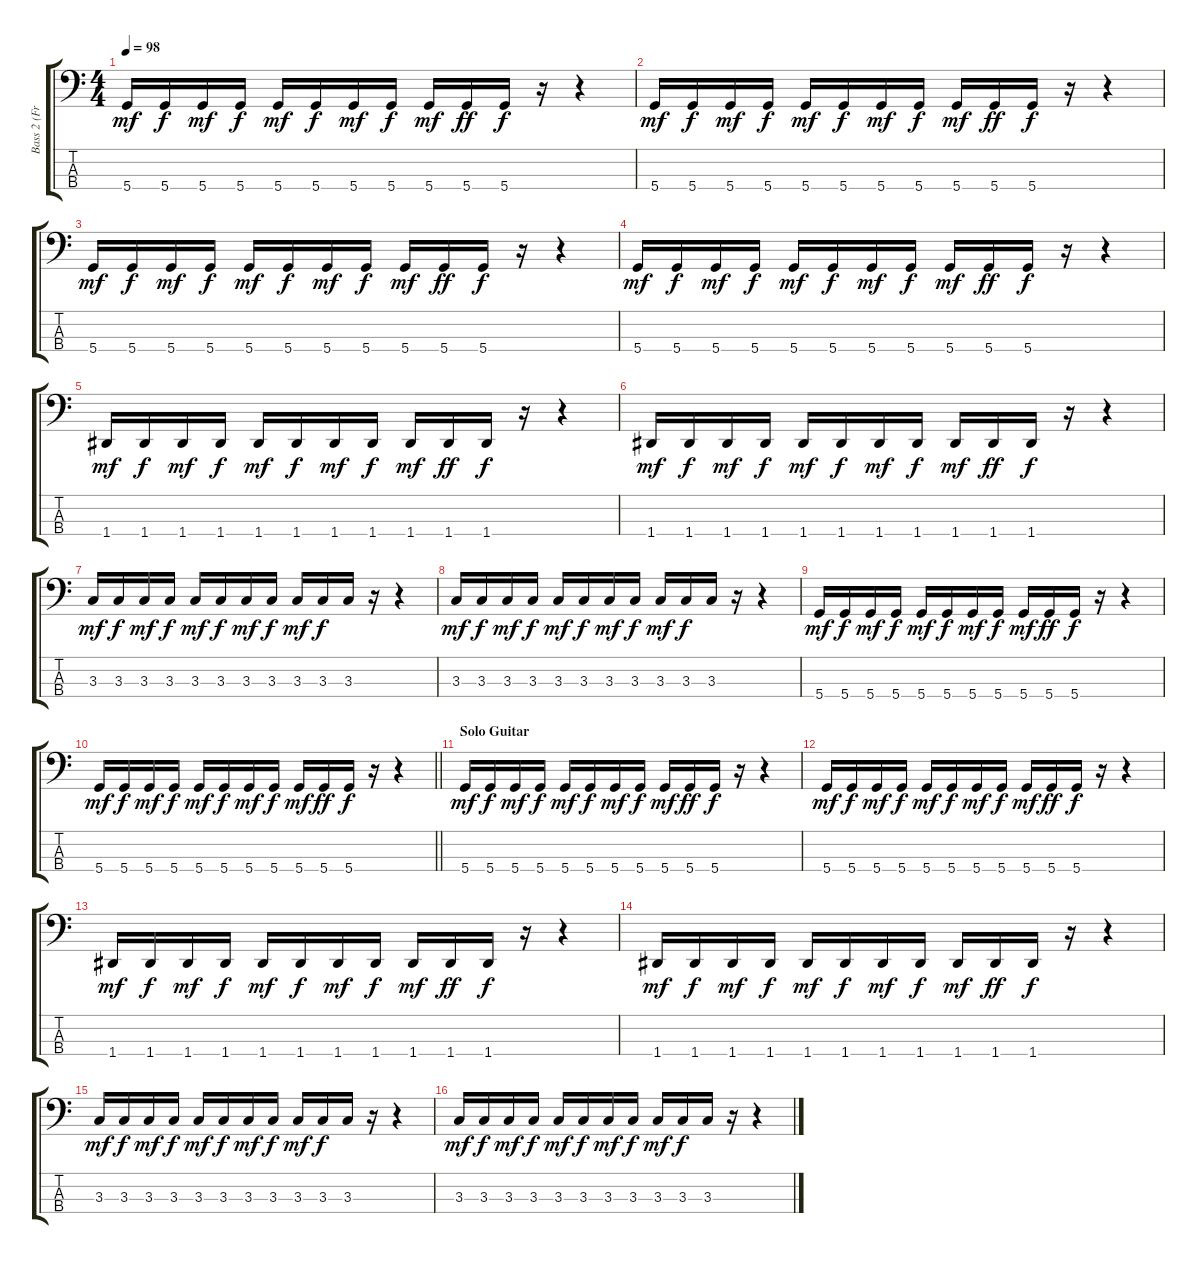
\track ("Bass 2 (FrBass)" "Bass 2 (Fr") {instrument fretlessbass}
\staff {score tabs}
\tuning (G2 D2 A1 D1) {hide}
\ts (4 4)
\tempo 98
\clef f4
\ks c
5.4.16{dy mf} 5.4.16{dy f} 5.4.16{dy mf} 5.4.16{dy f} 5.4.16{dy mf} 5.4.16{dy f} 5.4.16{dy mf} 5.4.16{dy f} 5.4.16{dy mf} 5.4.16{dy ff} 5.4.16{dy f} r.16 r.4 |
5.4.16{dy mf} 5.4.16{dy f} 5.4.16{dy mf} 5.4.16{dy f} 5.4.16{dy mf} 5.4.16{dy f} 5.4.16{dy mf} 5.4.16{dy f} 5.4.16{dy mf} 5.4.16{dy ff} 5.4.16{dy f} r.16 r.4 |
5.4.16{dy mf} 5.4.16{dy f} 5.4.16{dy mf} 5.4.16{dy f} 5.4.16{dy mf} 5.4.16{dy f} 5.4.16{dy mf} 5.4.16{dy f} 5.4.16{dy mf} 5.4.16{dy ff} 5.4.16{dy f} r.16 r.4 |
5.4.16{dy mf} 5.4.16{dy f} 5.4.16{dy mf} 5.4.16{dy f} 5.4.16{dy mf} 5.4.16{dy f} 5.4.16{dy mf} 5.4.16{dy f} 5.4.16{dy mf} 5.4.16{dy ff} 5.4.16{dy f} r.16 r.4 |
1.4.16{dy mf} 1.4.16{dy f} 1.4.16{dy mf} 1.4.16{dy f} 1.4.16{dy mf} 1.4.16{dy f} 1.4.16{dy mf} 1.4.16{dy f} 1.4.16{dy mf} 1.4.16{dy ff} 1.4.16{dy f} r.16 r.4 |
1.4.16{dy mf} 1.4.16{dy f} 1.4.16{dy mf} 1.4.16{dy f} 1.4.16{dy mf} 1.4.16{dy f} 1.4.16{dy mf} 1.4.16{dy f} 1.4.16{dy mf} 1.4.16{dy ff} 1.4.16{dy f} r.16 r.4 |
3.3.16{dy mf} 3.3.16{dy f} 3.3.16{dy mf} 3.3.16{dy f} 3.3.16{dy mf} 3.3.16{dy f} 3.3.16{dy mf} 3.3.16{dy f} 3.3.16{dy mf} 3.3.16{dy f} 3.3.16 r.16 r.4 |
3.3.16{dy mf} 3.3.16{dy f} 3.3.16{dy mf} 3.3.16{dy f} 3.3.16{dy mf} 3.3.16{dy f} 3.3.16{dy mf} 3.3.16{dy f} 3.3.16{dy mf} 3.3.16{dy f} 3.3.16 r.16 r.4 |
5.4.16{dy mf} 5.4.16{dy f} 5.4.16{dy mf} 5.4.16{dy f} 5.4.16{dy mf} 5.4.16{dy f} 5.4.16{dy mf} 5.4.16{dy f} 5.4.16{dy mf} 5.4.16{dy ff} 5.4.16{dy f} r.16 r.4 |
\barLineRight lightlight
5.4.16{dy mf} 5.4.16{dy f} 5.4.16{dy mf} 5.4.16{dy f} 5.4.16{dy mf} 5.4.16{dy f} 5.4.16{dy mf} 5.4.16{dy f} 5.4.16{dy mf} 5.4.16{dy ff} 5.4.16{dy f} r.16 r.4 |
\section ("" "Solo Guitar")
5.4.16{dy mf} 5.4.16{dy f} 5.4.16{dy mf} 5.4.16{dy f} 5.4.16{dy mf} 5.4.16{dy f} 5.4.16{dy mf} 5.4.16{dy f} 5.4.16{dy mf} 5.4.16{dy ff} 5.4.16{dy f} r.16 r.4 |
5.4.16{dy mf} 5.4.16{dy f} 5.4.16{dy mf} 5.4.16{dy f} 5.4.16{dy mf} 5.4.16{dy f} 5.4.16{dy mf} 5.4.16{dy f} 5.4.16{dy mf} 5.4.16{dy ff} 5.4.16{dy f} r.16 r.4 |
1.4.16{dy mf} 1.4.16{dy f} 1.4.16{dy mf} 1.4.16{dy f} 1.4.16{dy mf} 1.4.16{dy f} 1.4.16{dy mf} 1.4.16{dy f} 1.4.16{dy mf} 1.4.16{dy ff} 1.4.16{dy f} r.16 r.4 |
1.4.16{dy mf} 1.4.16{dy f} 1.4.16{dy mf} 1.4.16{dy f} 1.4.16{dy mf} 1.4.16{dy f} 1.4.16{dy mf} 1.4.16{dy f} 1.4.16{dy mf} 1.4.16{dy ff} 1.4.16{dy f} r.16 r.4 |
3.3.16{dy mf} 3.3.16{dy f} 3.3.16{dy mf} 3.3.16{dy f} 3.3.16{dy mf} 3.3.16{dy f} 3.3.16{dy mf} 3.3.16{dy f} 3.3.16{dy mf} 3.3.16{dy f} 3.3.16 r.16 r.4 |
3.3.16{dy mf} 3.3.16{dy f} 3.3.16{dy mf} 3.3.16{dy f} 3.3.16{dy mf} 3.3.16{dy f} 3.3.16{dy mf} 3.3.16{dy f} 3.3.16{dy mf} 3.3.16{dy f} 3.3.16 r.16 r.4
